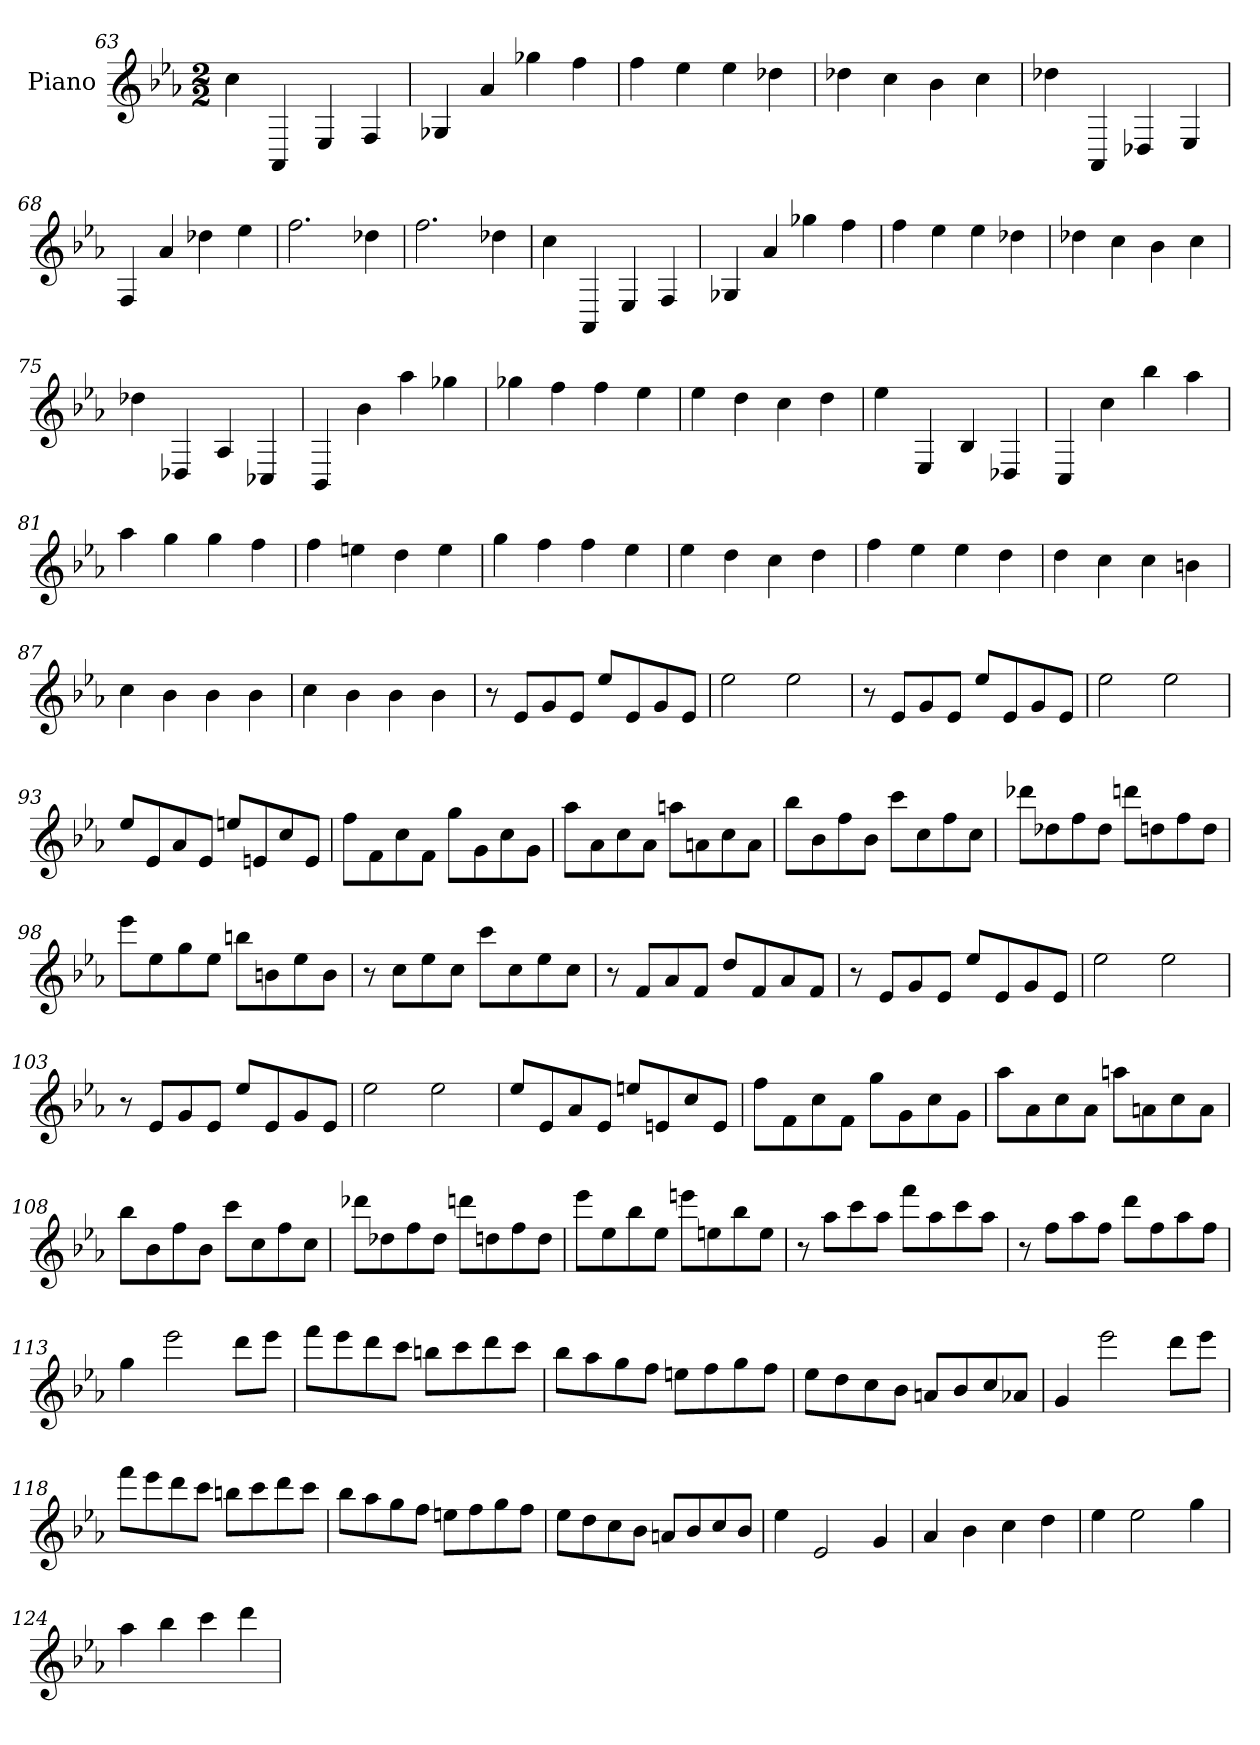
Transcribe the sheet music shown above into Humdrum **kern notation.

**kern
*part1
*staff1
*I"Piano
*I'Pno
*clefG2
*k[b-e-a-]
*c:
*M2/2
=63
4cc
4AA-
4E-
4F
=64
4G-X
4a-
4gg-X
4ff
=65
4ff
4ee-
4ee-
4dd-X
=66
4dd-X
4cc
4b-
4cc
=67
4dd-X
4AA-
4D-X
4E-
=68
4F
4a-
4dd-X
4ee-
=69
2.ff
4dd-X
=70
2.ff
4dd-X
=71
4cc
4AA-
4E-
4F
=72
4G-X
4a-
4gg-X
4ff
=73
4ff
4ee-
4ee-
4dd-X
=74
4dd-X
4cc
4b-
4cc
=75
4dd-X
4D-X
4A-
4C-X
=76
4BB-
4b-
4aa-
4gg-X
=77
4gg-X
4ff
4ff
4ee-
=78
4ee-
4dd
4cc
4dd
=79
4ee-
4E-
4B-
4D-X
=80
4C
4cc
4bb-
4aa-
=81
4aa-
4gg
4gg
4ff
=82
4ff
4een
4dd
4ee
=83
4gg
4ff
4ff
4ee-
=84
4ee-
4dd
4cc
4dd
=85
4ff
4ee-
4ee-
4dd
=86
4dd
4cc
4cc
4bn
=87
4cc
4b-
4b-
4b-
=88
4cc
4b-
4b-
4b-
=89
8r
8e-/L
8g/
8e-/J
8ee-/L
8e-/
8g/
8e-/J
=90
2ee-
2ee-
=91
8r
8e-/L
8g/
8e-/J
8ee-/L
8e-/
8g/
8e-/J
=92
2ee-
2ee-
=93
8ee-/L
8e-/
8a-/
8e-/J
8een/L
8en/
8cc/
8e/J
=94
8ff\L
8f\
8cc\
8f\J
8gg\L
8g\
8cc\
8g\J
=95
8aa-\L
8a-\
8cc\
8a-\J
8aan\L
8an\
8cc\
8a\J
=96
8bb-\L
8b-\
8ff\
8b-\J
8ccc\L
8cc\
8ff\
8cc\J
=97
8ddd-X\L
8dd-X\
8ff\
8dd-\J
8dddn\L
8ddn\
8ff\
8dd\J
=98
8eee-\L
8ee-\
8gg\
8ee-\J
8bbn\L
8bn\
8ee-\
8b\J
=99
8r
8cc\L
8ee-\
8cc\J
8ccc\L
8cc\
8ee-\
8cc\J
=100
8r
8f/L
8a-/
8f/J
8dd/L
8f/
8a-/
8f/J
=101
8r
8e-/L
8g/
8e-/J
8ee-/L
8e-/
8g/
8e-/J
=102
2ee-
2ee-
=103
8r
8e-/L
8g/
8e-/J
8ee-/L
8e-/
8g/
8e-/J
=104
2ee-
2ee-
=105
8ee-/L
8e-/
8a-/
8e-/J
8een/L
8en/
8cc/
8e/J
=106
8ff\L
8f\
8cc\
8f\J
8gg\L
8g\
8cc\
8g\J
=107
8aa-\L
8a-\
8cc\
8a-\J
8aan\L
8an\
8cc\
8a\J
=108
8bb-\L
8b-\
8ff\
8b-\J
8ccc\L
8cc\
8ff\
8cc\J
=109
8ddd-X\L
8dd-X\
8ff\
8dd-\J
8dddn\L
8ddn\
8ff\
8dd\J
=110
8eee-\L
8ee-\
8bb-\
8ee-\J
8eeen\L
8een\
8bb-\
8ee\J
=111
8r
8aa-\L
8ccc\
8aa-\J
8fff\L
8aa-\
8ccc\
8aa-\J
=112
8r
8ff\L
8aa-\
8ff\J
8ddd\L
8ff\
8aa-\
8ff\J
=113
4gg
2eee-
8ddd\L
8eee-\J
=114
8fff\L
8eee-\
8ddd\
8ccc\J
8bbn\L
8ccc\
8ddd\
8ccc\J
=115
8bb-\L
8aa-\
8gg\
8ff\J
8een\L
8ff\
8gg\
8ff\J
=116
8ee-\L
8dd\
8cc\
8b-\J
8an/L
8b-/
8cc/
8a-X/J
=117
4g
2eee-
8ddd\L
8eee-\J
=118
8fff\L
8eee-\
8ddd\
8ccc\J
8bbn\L
8ccc\
8ddd\
8ccc\J
=119
8bb-\L
8aa-\
8gg\
8ff\J
8een\L
8ff\
8gg\
8ff\J
=120
8ee-\L
8dd\
8cc\
8b-\J
8an/L
8b-/
8cc/
8b-/J
=121
4ee-
2e-
4g
=122
4a-
4b-
4cc
4dd
=123
4ee-
2ee-
4gg
=124
4aa-
4bb-
4ccc
4ddd
=
*-
